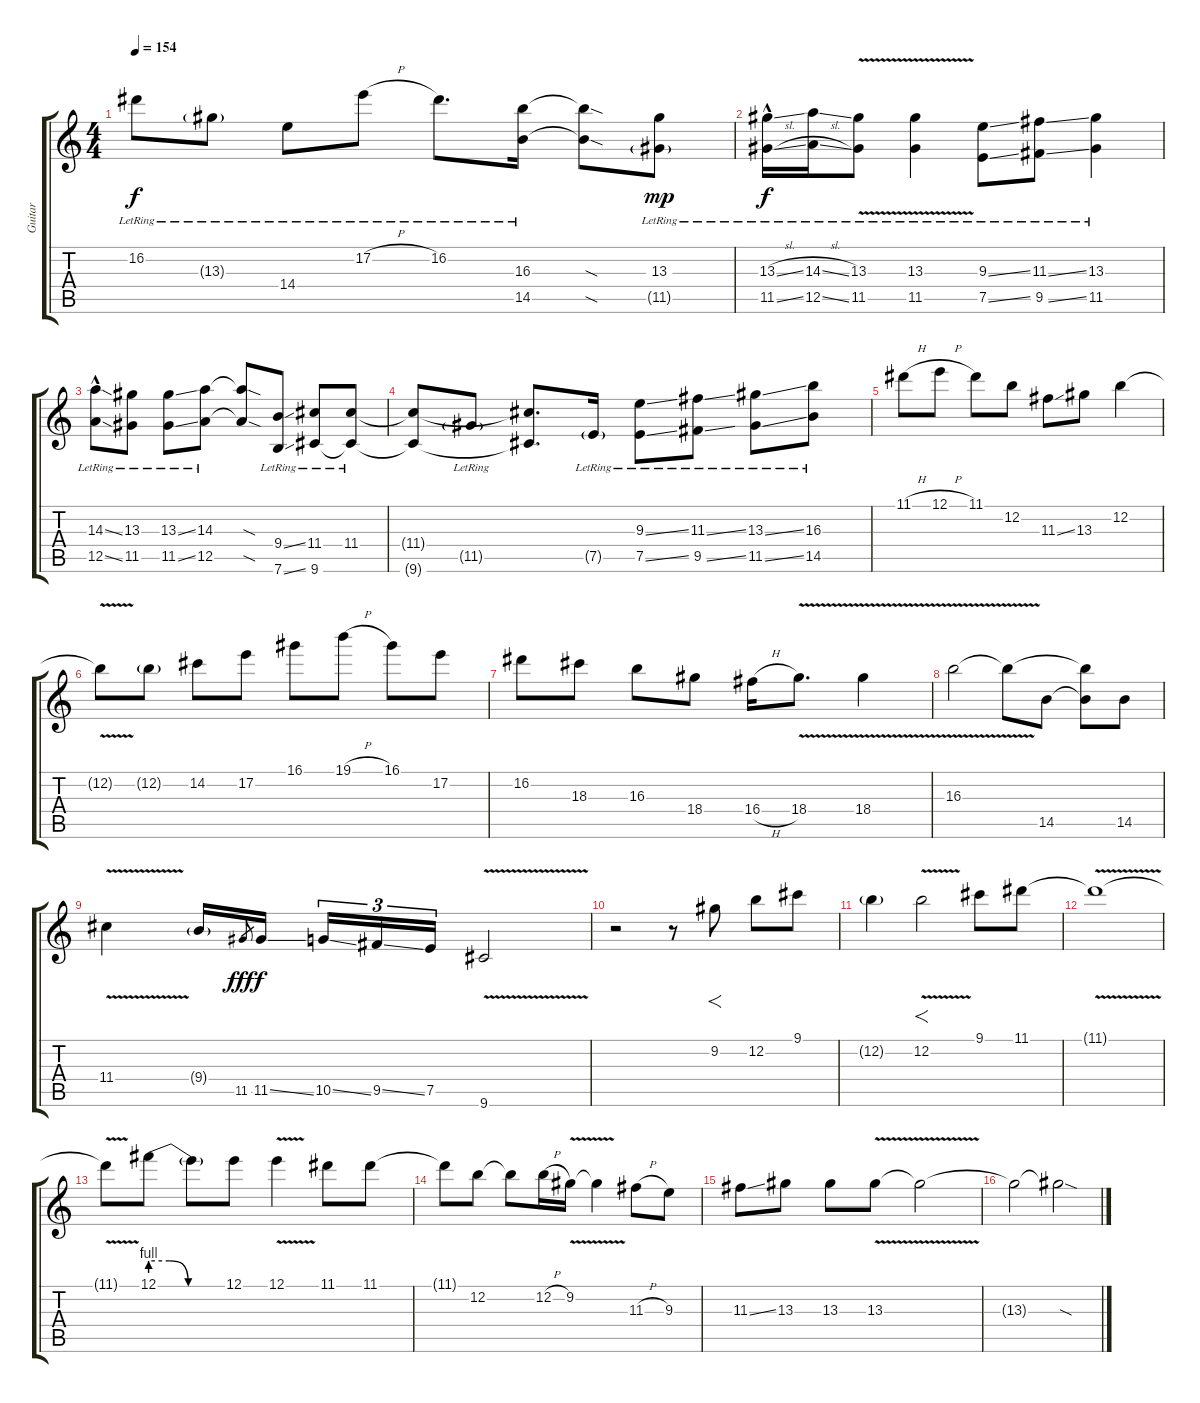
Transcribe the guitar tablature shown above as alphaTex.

\track ("Guitar" "Guitar") {instrument electricguitarclean}
\staff {score tabs}
\tuning (E4 B3 G3 D3 A2 E2) {hide}
\ts (4 4)
\tempo 154
\clef g2
\ks c
16.2{lr}.8{dy f} 13.3{g lr}.8 14.4{lr}.8 17.2{h lr}.8 16.2{lr}.8{d} (16.3{lr} 14.5).16 (16.3{sod t} 14.5{sod t}).8 (13.3{lr} 11.5{g}).8{dy mp} |
(13.3{sl hac lr} 11.5{sl lr}).16{dy f} (14.3{sl lr} 12.5{sl lr}).16 (13.3{v lr} 11.5{v lr}).8 (13.3{v lr} 11.5{v lr}).4 (9.3{ss lr} 7.5{ss lr}).8 (11.3{ss lr} 9.5{ss lr}).8 (13.3{lr} 11.5{lr}).4 |
(14.3{ss hac lr} 12.5{ss lr}).8 (13.3{lr} 11.5{lr}).8 (13.3{ss lr} 11.5{ss lr}).8 (14.3{lr} 12.5{lr}).8 (14.3{sod t} 12.5{sod t}).8 (9.4{ss lr} 7.6{ss lr}).8 (11.4{lr} 9.6{lr}).8 (11.4{lr} 9.6{t}).8 |
(11.4{t} 9.6{t}).8 11.5{g lr}.8 (11.4{t} 9.6{t}).8{d} 7.5{g lr}.16 (9.3{ss lr} 7.5{ss lr}).8 (11.3{ss lr} 9.5{ss lr}).8 (13.3{ss lr} 11.5{ss lr}).8 (16.3{lr} 14.5{lr}).8 |
11.1{h}.8 12.1{h}.8 11.1.8 12.2.8 11.3{ss}.8 13.3.8 12.2.4 |
12.2{v t}.8 12.2{g}.8 14.2.8 17.2.8 16.1.8 19.1{h}.8 16.1.8 17.2.8 |
16.2.8 18.3.8 16.3.8 18.4.8 16.4{h}.16 18.4{v}.8{d} 18.4{v}.4 |
16.3{v}.2 16.3{t}.8 14.5.8 (16.3{t} 14.5{t}).8 14.5.8 |
11.4{v}.4 9.4{g}.16 11.5.8{gr dy fff} 11.5{ss}.16{dy f beam splitsecondary} 10.5{ss}.16{tu (3 2)} 9.5{ss}.16{tu (3 2)} 7.5.16{tu (3 2)} 9.6{v}.2 |
r.2 r.8 9.2.8{f} 12.2.8 9.1.8 |
12.2{g}.4 12.2{v}.2{f} 9.1.8 11.1.8 |
11.1{v t}.1 |
11.1{t}.8 12.1{be (custom 0 4 15 4 30 0 60 0)}.8 12.1{t}.8 12.1.8 12.1{v}.4 11.1.8 11.1.8 |
11.1{t}.8 12.2.8 12.2{t}.8 12.2{h}.16 9.2{v}.16 9.2{t}.4 11.3{h}.8 9.3.8 |
11.3{ss}.8 13.3.8 13.3.8 13.3{v}.8 13.3{t}.2 |
13.3{t}.2 13.3{sod t}.2
